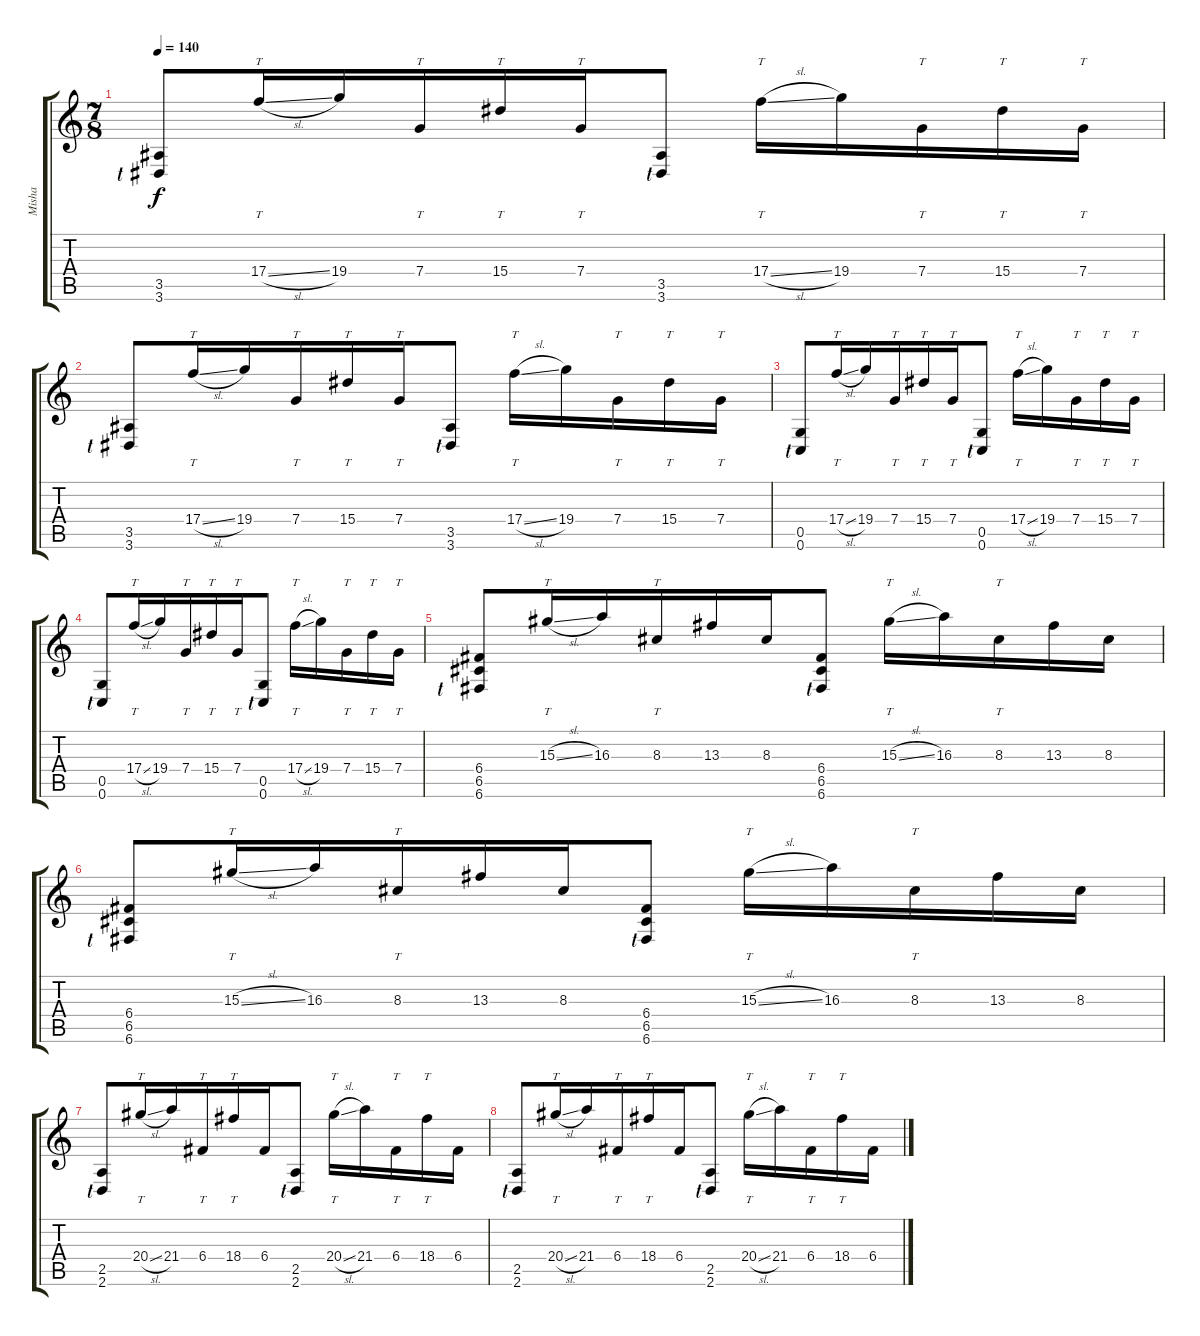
\track ("Misha" "Misha") {instrument distortionguitar}
\staff {score tabs}
\tuning (D4 A3 F3 C3 G2 C2) {hide}
\ts (7 8)
\tempo 140
\clef g2
\ks c
(3.5 3.6{lf 1}).8{dy f} 17.4{sl}.16{tt} 19.4.16 7.4.16{tt} 15.4.16{tt} 7.4.16{tt} (3.5 3.6{lf 1}).8 17.4{sl}.16{tt} 19.4.16 7.4.16{tt} 15.4.16{tt} 7.4.16{tt} |
(3.5 3.6{lf 1}).8 17.4{sl}.16{tt} 19.4.16 7.4.16{tt} 15.4.16{tt} 7.4.16{tt} (3.5 3.6{lf 1}).8 17.4{sl}.16{tt} 19.4.16 7.4.16{tt} 15.4.16{tt} 7.4.16{tt} |
(0.5 0.6{lf 1}).8 17.4{sl}.16{tt} 19.4.16 7.4.16{tt} 15.4.16{tt} 7.4.16{tt} (0.5 0.6{lf 1}).8 17.4{sl}.16{tt} 19.4.16 7.4.16{tt} 15.4.16{tt} 7.4.16{tt} |
(0.5 0.6{lf 1}).8 17.4{sl}.16{tt} 19.4.16 7.4.16{tt} 15.4.16{tt} 7.4.16{tt} (0.5 0.6{lf 1}).8 17.4{sl}.16{tt} 19.4.16 7.4.16{tt} 15.4.16{tt} 7.4.16{tt} |
(6.4 6.5 6.6{lf 1}).8 15.3{sl}.16{tt} 16.3.16 8.3.16{tt} 13.3.16 8.3.16 (6.4 6.5 6.6{lf 1}).8 15.3{sl}.16{tt} 16.3.16 8.3.16{tt} 13.3.16 8.3.16 |
(6.4 6.5 6.6{lf 1}).8 15.3{sl}.16{tt} 16.3.16 8.3.16{tt} 13.3.16 8.3.16 (6.4 6.5 6.6{lf 1}).8 15.3{sl}.16{tt} 16.3.16 8.3.16{tt} 13.3.16 8.3.16 |
(2.5 2.6{lf 1}).8 20.4{sl}.16{tt} 21.4.16 6.4.16{tt} 18.4.16{tt} 6.4.16 (2.5 2.6{lf 1}).8 20.4{sl}.16{tt} 21.4.16 6.4.16{tt} 18.4.16{tt} 6.4.16 |
(2.5 2.6{lf 1}).8 20.4{sl}.16{tt} 21.4.16 6.4.16{tt} 18.4.16{tt} 6.4.16 (2.5 2.6{lf 1}).8 20.4{sl}.16{tt} 21.4.16 6.4.16{tt} 18.4.16{tt} 6.4.16
